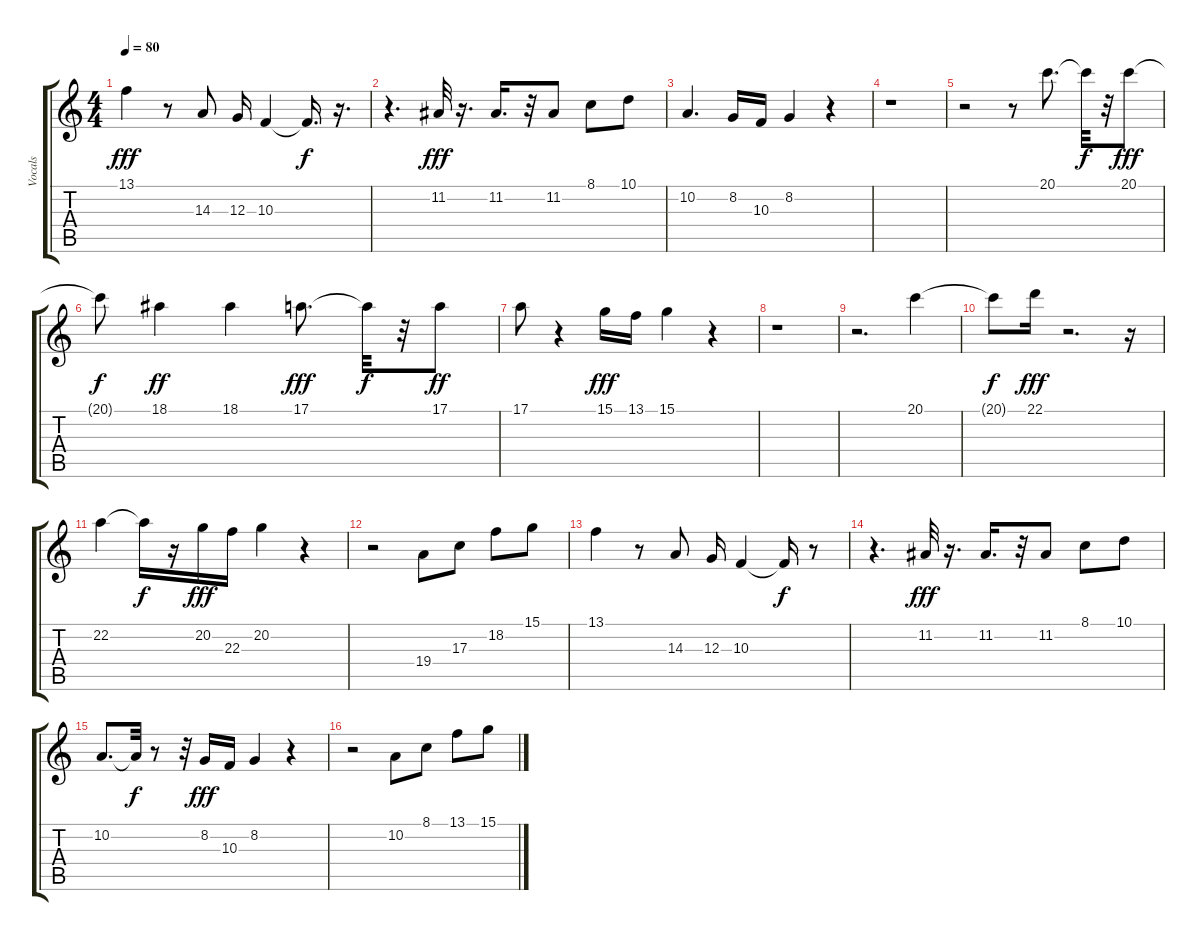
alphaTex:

\track ("Vocals" "Vocals") {instrument tremolostrings}
\staff {score tabs}
\tuning (E4 B3 G3 D3 A2 E2) {hide}
\ts (4 4)
\tempo 80
\clef g2
\ks c
13.1.4{dy fff} r.8 14.3.8 12.3.16 10.3.4 10.3{t}.16{d dy f} r.16{d} |
r.4{d} 11.2.32{dy fff} r.16{d} 11.2.16{d} r.32 11.2.8 8.1.8 10.1.8 |
10.2.4{d} 8.2.16 10.3.16 8.2.4 r.4 |
r.1 |
r.2 r.8 20.1.8{d} 20.1{t}.32{dy f} r.32 20.1.8{dy fff} |
20.1{t}.8{dy f} 18.1.4{dy ff} 18.1.4 17.1.8{d dy fff} 17.1{t}.32{dy f} r.32 17.1.8{dy ff} |
17.1.8 r.4 15.1.16{dy fff} 13.1.16 15.1.4 r.4 |
r.1 |
r.2{d} 20.1.4 |
20.1{t}.8{dy f} 22.1.16{dy fff} r.2{d} r.16 |
22.2.4 22.2{t}.16{dy f} r.16 20.2.16{dy fff} 22.3.16 20.2.4 r.4 |
r.2 19.4.8 17.3.8 18.2.8 15.1.8 |
13.1.4 r.8 14.3.8 12.3.16 10.3.4 10.3{t}.16{dy f} r.8 |
r.4{d} 11.2.32{dy fff} r.16{d} 11.2.16{d} r.32 11.2.8 8.1.8 10.1.8 |
10.2.8{d} 10.2{t}.32{dy f} r.8 r.32 8.2.16{dy fff} 10.3.16 8.2.4 r.4 |
r.2 10.2.8 8.1.8 13.1.8 15.1.8
